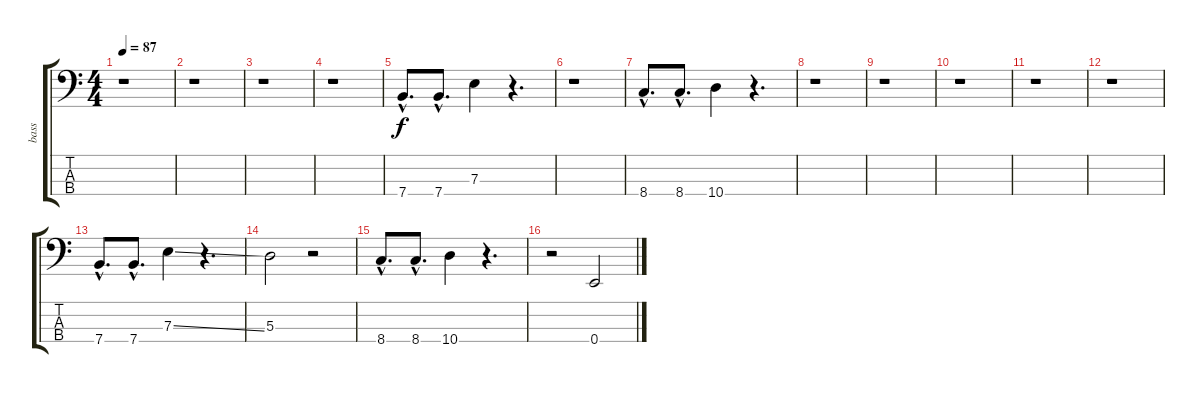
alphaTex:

\track ("bass" "bass") {instrument electricbassfinger}
\staff {score tabs}
\tuning (G2 D2 A1 E1) {hide}
\ts (4 4)
\tempo 87
\clef f4
\ks c
r.1{dy f} |
r.1 |
r.1 |
r.1 |
7.4{hac}.8{d} 7.4{hac}.8{d} 7.3.4 r.4{d} |
r.1 |
8.4{hac}.8{d} 8.4{hac}.8{d} 10.4.4 r.4{d} |
r.1 |
r.1 |
r.1 |
r.1 |
r.1 |
7.4{hac}.8{d} 7.4{hac}.8{d} 7.3{ss}.4 r.4{d} |
5.3.2 r.2 |
8.4{hac}.8{d} 8.4{hac}.8{d} 10.4.4 r.4{d} |
r.2 0.4.2
